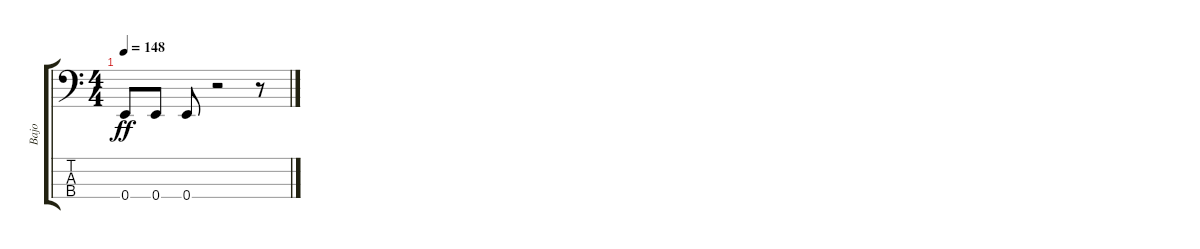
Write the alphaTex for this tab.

\track ("Bajo" "Bajo") {instrument electricbassfinger}
\staff {score tabs}
\tuning (G2 D2 A1 E1) {hide}
\ts (4 4)
\tempo 148
\clef f4
\ks c
0.4.8{dy ff} 0.4.8 0.4.8 r.2 r.8
